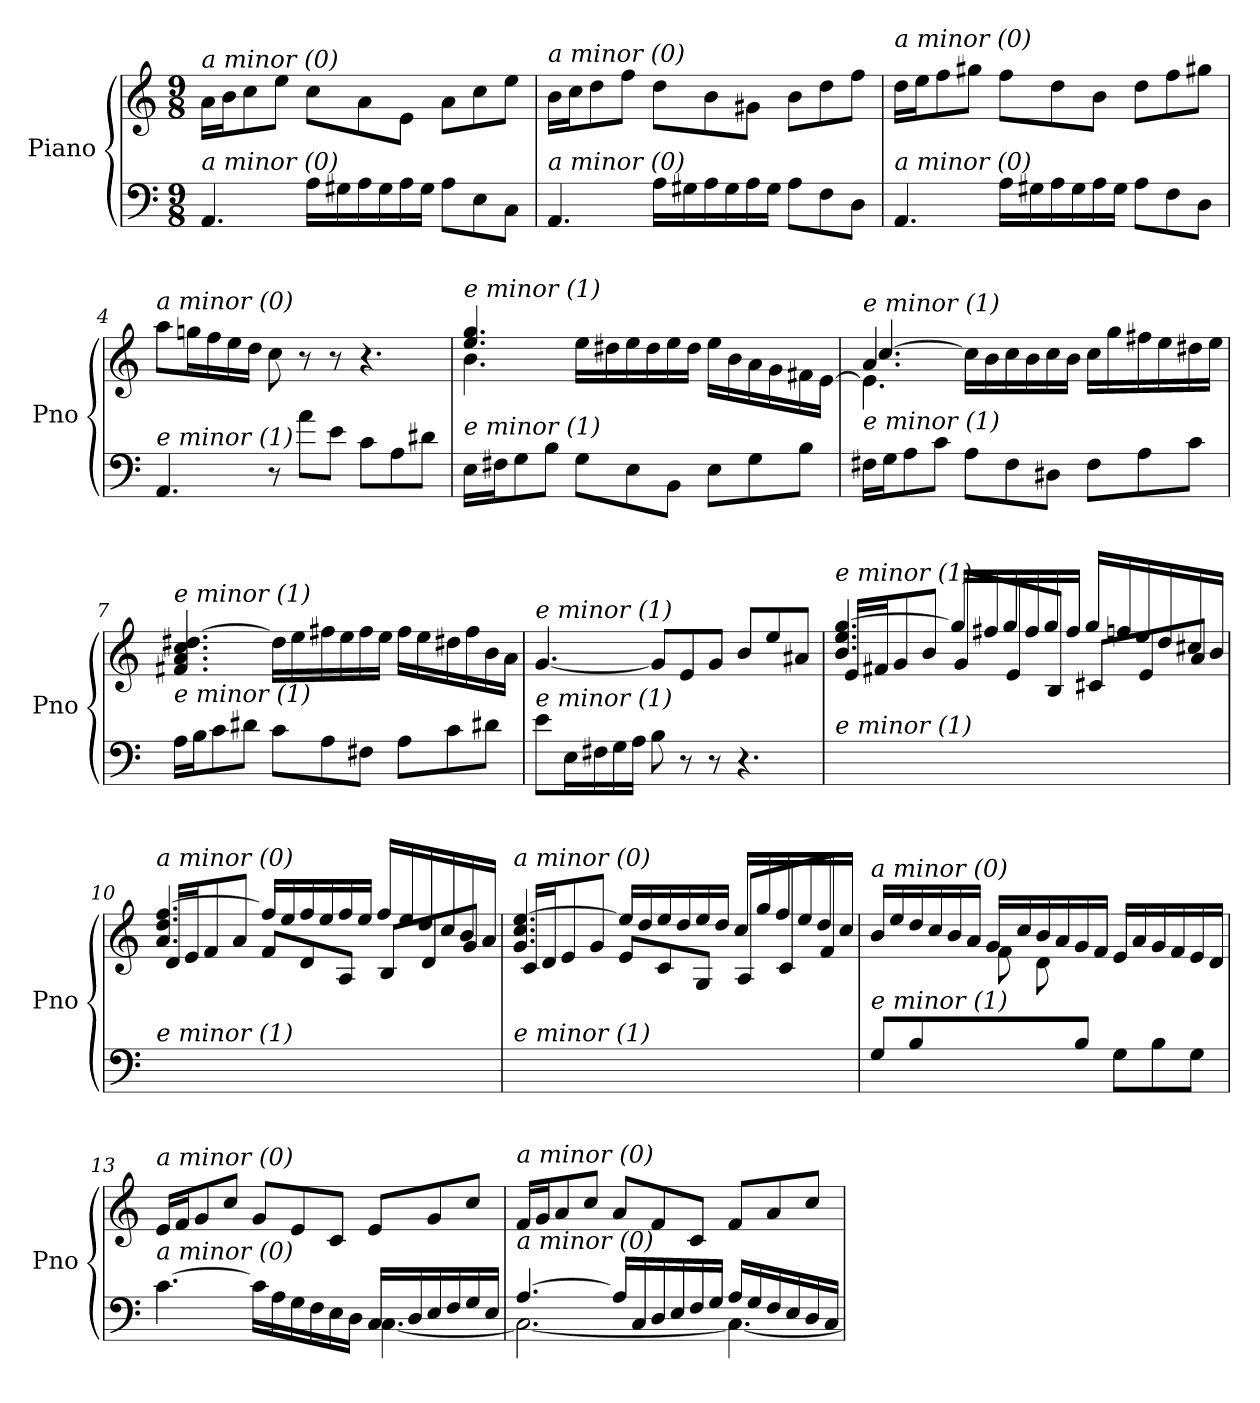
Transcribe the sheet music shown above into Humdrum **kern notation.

**kern	**kern
*part1	*part1
*staff2	*staff1
*I"Piano	*
*I'Pno	*
*clefF4	*clefG2
*k[]	*k[]
*M9/8	*M9/8
=1	=1
!	!LO:TX:i:t=a minor (0)
!LO:TX:i:t=a minor (0)	!
4.AA/	16a\LL
.	16b\J
.	8cc\
.	8ee\J
16A\LL	8cc\L
16G#X\	.
16A\	8a\
16G#\	.
16A\	8e\J
16G#\JJ	.
8A\L	8a\L
8E\	8cc\
8C\J	8ee\J
=2	=2
!	!LO:TX:i:t=a minor (0)
!LO:TX:i:t=a minor (0)	!
4.AA/	16b\LL
.	16cc\J
.	8dd\
.	8ff\J
16A\LL	8dd\L
16G#X\	.
16A\	8b\
16G#\	.
16A\	8g#X\J
16G#\JJ	.
8A\L	8b\L
8F\	8dd\
8D\J	8ff\J
=3	=3
!	!LO:TX:i:t=a minor (0)
!LO:TX:i:t=a minor (0)	!
4.AA/	16dd\LL
.	16ee\J
.	8ff\
.	8gg#X\J
16A\LL	8ff\L
16G#X\	.
16A\	8dd\
16G#\	.
16A\	8b\J
16G#\JJ	.
8A\L	8dd\L
8F\	8ff\
8D\J	8gg#X\J
!!LO:LB:g=z
=4	=4
!	!LO:TX:i:t=a minor (0)
!LO:TX:i:t=e minor (1)	!
4.AA/	8aa\L
.	16ggn\L
.	16ff\
.	16ee\
.	16dd\JJ
8r	8cc\
8a\L	8r
8e\J	8r
8c\L	4.r
8A\	.
8d#X\J	.
=5	=5
*^	*^
!	!	!LO:TX:i:t=e minor (1)	!
!LO:TX:i:t=e minor (1)	!	!	!
4.ryy	16E\LL	4.ee/ 4.gg/	4.b\
.	16F#X\J	.	.
.	8G\	.	.
.	8B\J	.	.
2.ryy	8G\L	16ee\LL	2.ryy
.	.	16dd#X\	.
.	8E\	16ee\	.
.	.	16dd#\	.
.	8BB\J	16ee\	.
.	.	16dd#\JJ	.
.	8E\L	16ee\LL	.
.	.	16b\	.
.	8G\	16a\	.
.	.	16g\	.
.	8B\J	16f#X\	.
.	.	[16e\JJ	.
=6	=6	=6	=6
*	*^	*	*^
!	!	!	!LO:TX:i:t=e minor (1)	!	!
!LO:TX:i:t=e minor (1)	!	!	!	!	!
4.ryy	2.ryy	16F#X\LL	4.e\]	4.a/	[4.cc/
.	.	16G\J	.	.	.
.	.	8A\	.	.	.
.	.	8c\J	.	.	.
2.ryy	.	8A\L	4.ryy	2.ryy	16cc\LL]
.	.	.	.	.	16b\
.	.	8F#\	.	.	16cc\
.	.	.	.	.	16b\
.	.	8D#X\J	.	.	16cc\
.	.	.	.	.	16b\JJ
.	4.ryy	8F#\L	16cc\LL	.	4.ryy
.	.	.	16gg\	.	.
.	.	8A\	16ff#X\	.	.
.	.	.	16ee\	.	.
.	.	8c\J	16dd#X\	.	.
.	.	.	16ee\JJ	.	.
*v	*v	*v	*	*	*
*	*v	*v	*v
!!LO:LB:g=z
=7	=7
!	!LO:TX:i:t=e minor (1)
!LO:TX:i:t=e minor (1)	!
16A\LL	4.f#X/ 4.a/ 4.cc/ [4.dd#X/
16B\J	.
8c\	.
8d#X\J	.
8c\L	16dd#\LL]
.	16ee\
8A\	16ff#X\
.	16ee\
8F#X\J	16ff#\
.	16ee\JJ
8A\L	16ff#\LL
.	16ee\
8c\	16dd#X\
.	16ff#\
8d#X\J	16b\
.	16a\JJ
=8	=8
!	!LO:TX:i:t=e minor (1)
!LO:TX:i:t=e minor (1)	!
8e\L	[4.g/
16E\L	.
16F#X\	.
16G\	.
16A\JJ	.
8B\	8g/L]
8r	8e/
8r	8g/J
4.r	8b/L
.	8ee/
.	8a#X/J
=9	=9
*	*^
!	!LO:TX:i:t=e minor (1)	!
!LO:TX:i:t=e minor (1)	!	!
1ryy	4.b/ 4.ee/ [4.gg/	16e/LL
.	.	16f#X/J
.	.	8g/
.	.	8b/J
.	16gg/LL]	8g/L
.	16ff#X/	.
.	16gg/	8e/
.	16ff#/	.
.	16gg/	8B/J
.	16ff#/JJ	.
.	16gg/LL	8c#X/L
.	16ffn/	.
.	16ee/	8e/
.	16dd/	.
8ryy	16cc#X/	8a/J
.	16b/JJ	.
!!LO:LB:g=z	!!
=10	=10	=10
!	!LO:TX:i:t=a minor (0)	!
!LO:TX:i:t=e minor (1)	!	!
1ryy	4.a/ 4.dd/ [4.ff/	16d/LL
.	.	16e/J
.	.	8f/
.	.	8a/J
.	16ff/LL]	8f/L
.	16ee/	.
.	16ff/	8d/
.	16ee/	.
.	16ff/	8A/J
.	16ee/JJ	.
.	16ff/LL	8B/L
.	16ee/	.
.	16dd/	8d/
.	16cc/	.
8ryy	16b/	8g/J
.	16a/JJ	.
=11	=11	=11
!	!LO:TX:i:t=a minor (0)	!
!LO:TX:i:t=e minor (1)	!	!
1ryy	4.g/ 4.cc/ [4.ee/	16c/LL
.	.	16d/J
.	.	8e/
.	.	8g/J
.	16ee/LL]	8e/L
.	16dd/	.
.	16ee/	8c/
.	16dd/	.
.	16ee/	8G/J
.	16dd/JJ	.
.	16cc/LL	8A/L
.	16gg/	.
.	16ff/	8c/
.	16ee/	.
8ryy	16dd/	8f/J
.	16cc/JJ	.
=12	=12	=12
!	!LO:TX:i:t=a minor (0)	!
!LO:TX:i:t=e minor (1)	!	!
8G/L	16b/LL	4ryy
.	16ee/	.
8B/	16dd/	.
.	16cc/	.
4.ryy	16b/	8d\J
.	16a/JJ	.
.	16g/LL	8f\L
.	16cc/	.
.	16b/	8d\
.	16a/	.
8B/J	16g/	2ryy
.	16f/JJ	.
8G\L	16e/LL	.
.	16a/	.
8B\	16g/	.
.	16f/	.
8G\J	16e/	.
.	16d/JJ	.
!!LO:LB:g=z	!!
=13	=13	=13
*^	*	*
!	!	!LO:TX:i:t=a minor (0)	!
!LO:TX:i:t=a minor (0)	!	!	!
[4.c\	2.ryy	16e/LL	2.ryy
.	.	16f/J	.
.	.	8g/	.
.	.	8cc/J	.
16c\LL]	.	8g/L	.
16A\	.	.	.
16G\	.	8e/	.
16F\	.	.	.
16E\	.	8c/J	.
16D\JJ	.	.	.
16C/LL	[4.C\	8e/L	4.ryy
16D/	.	.	.
16E/	.	8g/	.
16F/	.	.	.
16G/	.	8cc/J	.
16E/JJ	.	.	.
*	*	*v	*v
=14	=14	=14
!	!	!LO:TX:i:t=a minor (0)
!LO:TX:i:t=a minor (0)	!	!
[4.A/	2.C\_	16f/LL
.	.	16g/J
.	.	8a/
.	.	8cc/J
16A/LL]	.	8a/L
16C/	.	.
16D/	.	8f/
16E/	.	.
16F/	.	8c/J
16G/JJ	.	.
16A/LL	4.C\_	8f/L
16G/	.	.
16F/	.	8a/
16E/	.	.
16D/	.	8cc/J
16C/JJ	.	.
*v	*v	*
=	=
*-	*-
